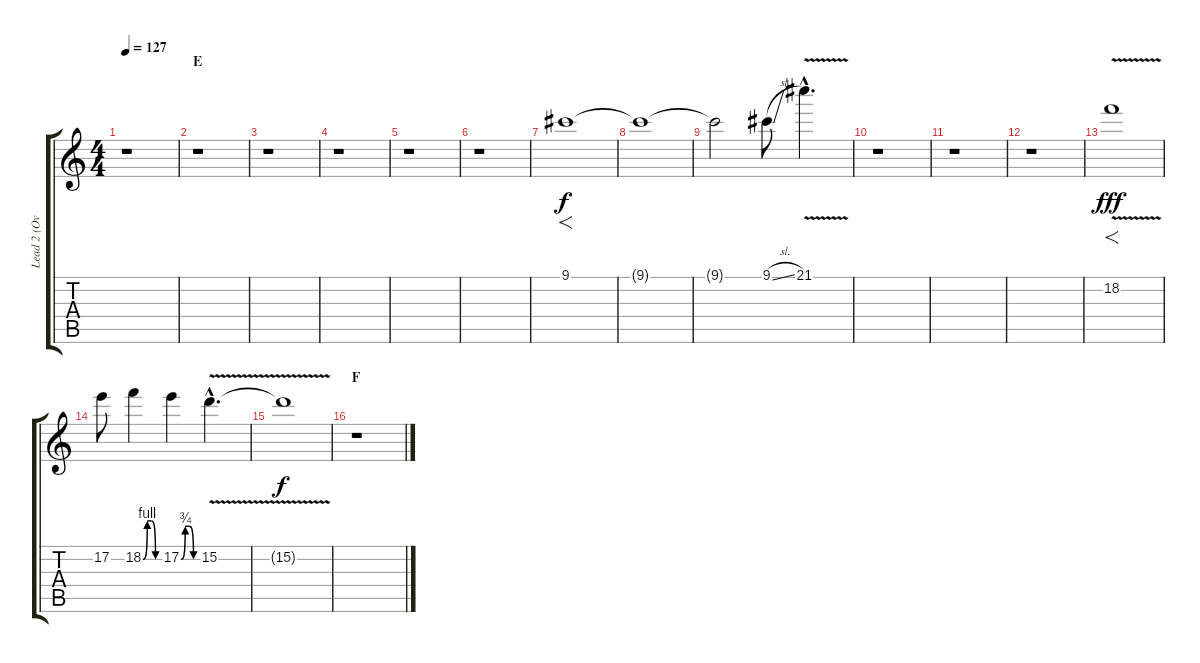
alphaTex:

\track ("Lead 2 (Overdub)" "Lead 2 (Ov") {instrument distortionguitar}
\staff {score tabs}
\tuning (E4 B3 G3 D3 A2 E2) {hide}
\ts (4 4)
\tempo 127
\clef g2
\ks c
r.1{dy f} |
\section ("" "E")
r.1 |
r.1 |
r.1 |
r.1 |
r.1 |
9.1.1{f} |
9.1{t}.1 |
9.1{t}.2 9.1{sl}.8 21.1{v hac}.4{d} |
r.1 |
r.1 |
r.1 |
18.2{v}.1{f dy fff} |
17.2.8 18.2{be (custom 0 0 15 4 30 4 45 0 60 0)}.4 17.2{be (custom 0 0 15 3 30 3 45 0 60 0)}.4 15.2{v hac}.4{d} |
15.2{t}.1{dy f} |
\section ("" "F")
r.1
